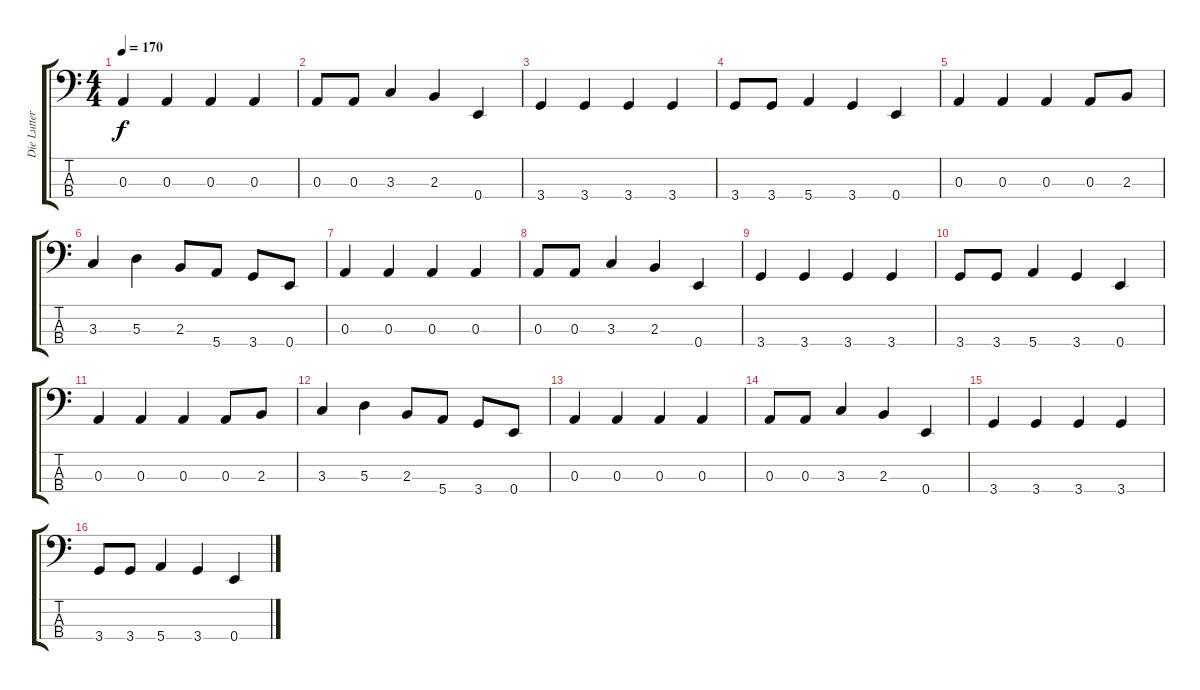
\track ("Die Lutter" "Die Lutter") {instrument electricbasspick}
\staff {score tabs}
\tuning (G2 D2 A1 E1) {hide}
\ts (4 4)
\tempo 170
\clef f4
\ks c
0.3.4{dy f} 0.3.4 0.3.4 0.3.4 |
0.3.8 0.3.8 3.3.4 2.3.4 0.4.4 |
3.4.4 3.4.4 3.4.4 3.4.4 |
3.4.8 3.4.8 5.4.4 3.4.4 0.4.4 |
0.3.4 0.3.4 0.3.4 0.3.8 2.3.8 |
3.3.4 5.3.4 2.3.8 5.4.8 3.4.8 0.4.8 |
0.3.4 0.3.4 0.3.4 0.3.4 |
0.3.8 0.3.8 3.3.4 2.3.4 0.4.4 |
3.4.4 3.4.4 3.4.4 3.4.4 |
3.4.8 3.4.8 5.4.4 3.4.4 0.4.4 |
0.3.4 0.3.4 0.3.4 0.3.8 2.3.8 |
3.3.4 5.3.4 2.3.8 5.4.8 3.4.8 0.4.8 |
0.3.4 0.3.4 0.3.4 0.3.4 |
0.3.8 0.3.8 3.3.4 2.3.4 0.4.4 |
3.4.4 3.4.4 3.4.4 3.4.4 |
3.4.8 3.4.8 5.4.4 3.4.4 0.4.4
